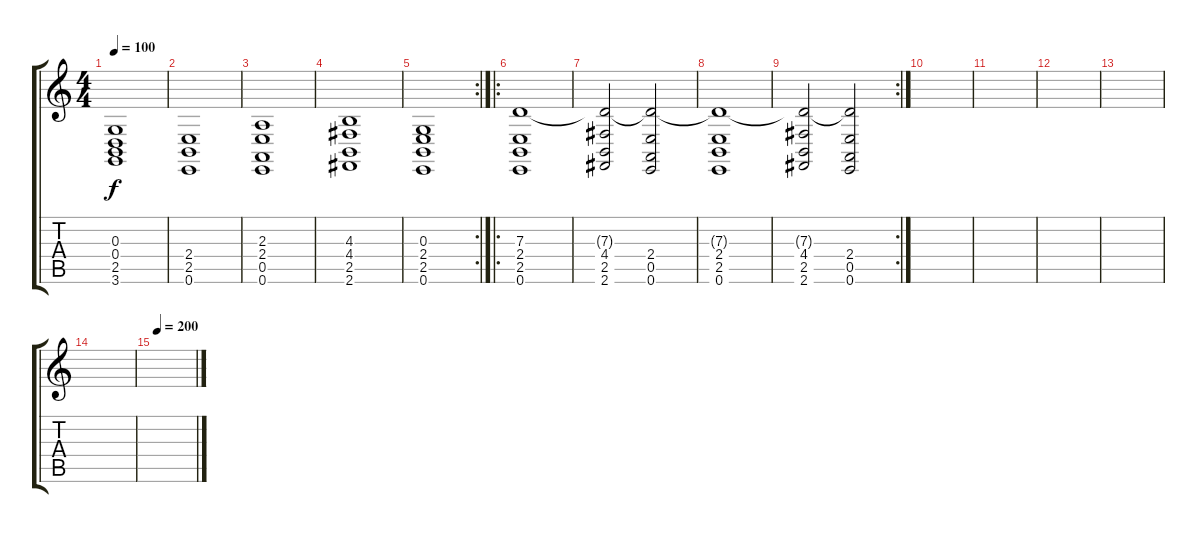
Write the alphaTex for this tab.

\track "" {instrument pad2warm}
\staff {score tabs}
\tuning (E4 B3 G3 D3 A2 E2) {hide}
\ts (4 4)
\tempo 100
\clef g2
\ks c
(0.3 0.4 2.5 3.6).1{dy f} |
(2.4 2.5 0.6).1 |
(2.3 2.4 0.5 0.6).1 |
(4.3 4.4 2.5 2.6).1 |
\rc 2
(0.3 2.4 2.5 0.6).1 |
\ro
(7.3 2.4 2.5 0.6).1 |
(7.3{t} 4.4 2.5 2.6).2 (7.3{t} 2.4 0.5 0.6).2 |
(7.3{t} 2.4 2.5 0.6).1 |
\rc 2
(7.3{t} 4.4 2.5 2.6).2 (7.3{t} 2.4 0.5 0.6).2 |
|
|
|
|
|
\tempo (200 0.0625)
